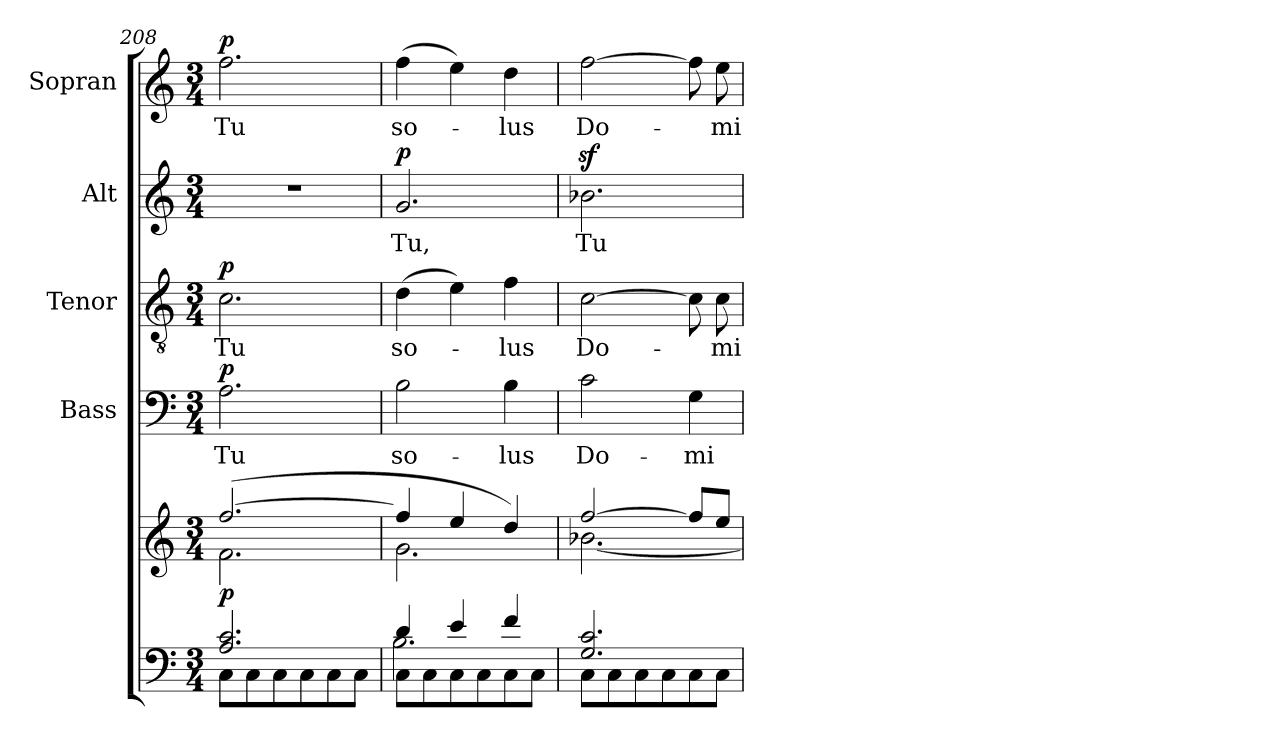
**kern	**kern	**dynam	**kern	**text	**dynam	**kern	**text	**dynam	**kern	**text	**dynam	**kern	**text	**dynam
*part5	*part5	*part5	*part4	*part4	*part4	*part3	*part3	*part3	*part2	*part2	*part2	*part1	*part1	*part1
*staff6	*staff5	*staff5/6	*staff4	*staff4	*staff4	*staff3	*staff3	*staff3	*staff2	*staff2	*staff2	*staff1	*staff1	*staff1
*	*	*	*I"Bass	*	*	*I"Tenor	*	*	*I"Alt	*	*	*I"Sopran	*	*
*	*	*	*I'B.	*	*	*I'T.	*	*	*I'A.	*	*	*I'S.	*	*
*clefF4	*clefG2	*	*clefF4	*	*	*clefGv2	*	*	*clefG2	*	*	*clefG2	*	*
*k[]	*k[]	*	*k[]	*	*	*k[]	*	*	*k[]	*	*	*k[]	*	*
*C:	*C:	*	*C:	*	*	*C:	*	*	*C:	*	*	*C:	*	*
*M3/4	*M3/4	*	*M3/4	*	*	*M3/4	*	*	*M3/4	*	*	*M3/4	*	*
=208	=208	=208	=208	=208	=208	=208	=208	=208	=208	=208	=208	=208	=208	=208
*^	*^	*	*	*	*	*	*	*	*	*	*	*	*	*
!	!	!	!	!LO:DY:b	!	!LO:LY:b	!LO:DY:a	!	!LO:LY:b	!LO:DY:a	!	!	!	!	!LO:LY:b	!LO:DY:a
2.A/ 2.c/	8C\L	([>2.ff/	2.f\	p	2.A\	Tu	p	2.c\	Tu	p	2.r	.	.	2.ff\	Tu	p
.	8C\	.	.	.	.	.	.	.	.	.	.	.	.	.	.	.
.	8C\	.	.	.	.	.	.	.	.	.	.	.	.	.	.	.
.	8C\	.	.	.	.	.	.	.	.	.	.	.	.	.	.	.
.	8C\	.	.	.	.	.	.	.	.	.	.	.	.	.	.	.
.	8C\J	.	.	.	.	.	.	.	.	.	.	.	.	.	.	.
=209	=209	=209	=209	=209	=209	=209	=209	=209	=209	=209	=209	=209	=209	=209	=209	=209
*	*^	*	*	*	*	*	*	*	*	*	*	*	*	*	*	*
!	!	!	!	!	!	!	!LO:LY:b	!	!	!LO:LY:b	!	!	!LO:LY:b	!LO:DY:a	!	!LO:LY:b	!
4d/	8C\L	2.B\	4ff/]	2.g\	.	2B\	so-	.	(>4d\	so-	.	2.g/	Tu,	p	(>4ff\	so-	.
.	8C\	.	.	.	.	.	.	.	.	.	.	.	.	.	.	.	.
4e/	8C\	.	4ee/	.	.	.	.	.	4e\)	.	.	.	.	.	4ee\)	.	.
.	8C\	.	.	.	.	.	.	.	.	.	.	.	.	.	.	.	.
!	!	!	!	!	!	!	!LO:LY:b	!	!	!LO:LY:b	!	!	!	!	!	!LO:LY:b	!
4f/	8C\	.	4dd/)	.	.	4B\	-lus	.	4f\	-lus	.	.	.	.	4dd\	-lus	.
.	8C\J	.	.	.	.	.	.	.	.	.	.	.	.	.	.	.	.
*	*v	*v	*	*	*	*	*	*	*	*	*	*	*	*	*	*	*
!!LO:LB:g=z
=210	=210	=210	=210	=210	=210	=210	=210	=210	=210	=210	=210	=210	=210	=210	=210	=210
!	!	!	!	!	!	!LO:LY:b	!	!	!LO:LY:b	!	!	!LO:LY:b	!	!	!LO:LY:b	!
2.G/ 2.c/	8C\L	[>2ff/	[<2.b-X\	.	2c\	Do-	.	[2c\	Do-	.	2.b-Xz>\	Tu	.	[2ff\	Do-	.
.	8C\	.	.	.	.	.	.	.	.	.	.	.	.	.	.	.
.	8C\	.	.	.	.	.	.	.	.	.	.	.	.	.	.	.
.	8C\	.	.	.	.	.	.	.	.	.	.	.	.	.	.	.
!	!	!	!	!	!	!LO:LY:b	!	!	!	!	!	!	!	!	!	!
.	8C\	8ff/L]	.	.	4G\	-mi-	.	8c\]	.	.	.	.	.	8ff\]	.	.
!	!	!	!	!	!	!	!	!	!LO:LY:b	!	!	!	!	!	!LO:LY:b	!
.	8C\J	8ee/J	.	.	.	.	.	8c\	-mi-	.	.	.	.	8ee\	-mi-	.
*v	*v	*	*	*	*	*	*	*	*	*	*	*	*	*	*	*
*	*v	*v	*	*	*	*	*	*	*	*	*	*	*	*	*
=	=	=	=	=	=	=	=	=	=	=	=	=	=	=
*-	*-	*-	*-	*-	*-	*-	*-	*-	*-	*-	*-	*-	*-	*-
